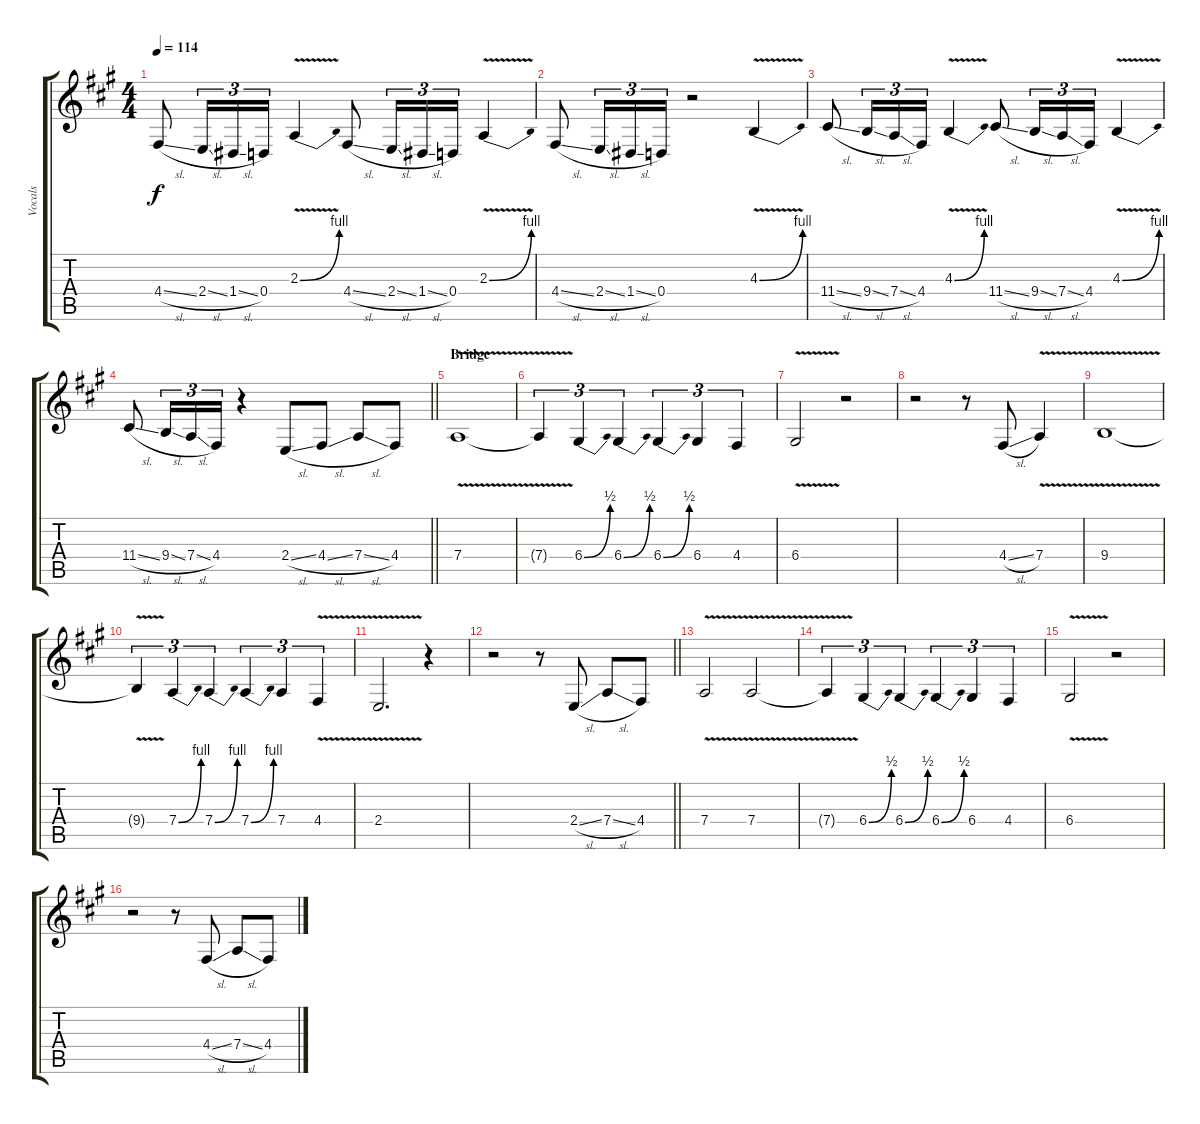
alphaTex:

\track ("Vocals" "Vocals") {instrument clarinet}
\staff {score tabs}
\tuning (E4 B3 G3 D3 A2 E2) {hide}
\ts (4 4)
\tempo 114
\clef g2
\ks a
4.4{sl}.8{dy f} 2.4{sl}.16{tu (3 2)} 1.4{sl}.16{tu (3 2)} 0.4.16{tu (3 2)} 2.3{be (bend 0 0 60 4) v}.4 4.4{sl}.8 2.4{sl}.16{tu (3 2)} 1.4{sl}.16{tu (3 2)} 0.4.16{tu (3 2)} 2.3{be (bend 0 0 60 4) v}.4 |
4.4{sl}.8 2.4{sl}.16{tu (3 2)} 1.4{sl}.16{tu (3 2)} 0.4.16{tu (3 2)} r.2 4.3{be (bend 0 0 60 4) v}.4 |
11.4{sl}.8 9.4{sl}.16{tu (3 2)} 7.4{sl}.16{tu (3 2)} 4.4.16{tu (3 2)} 4.3{be (bend 0 0 60 4) v}.4 11.4{sl}.8 9.4{sl}.16{tu (3 2)} 7.4{sl}.16{tu (3 2)} 4.4.16{tu (3 2)} 4.3{be (bend 0 0 60 4) v}.4 |
\barLineRight lightlight
11.4{sl}.8 9.4{sl}.16{tu (3 2)} 7.4{sl}.16{tu (3 2)} 4.4.16{tu (3 2)} r.4 2.4{sl}.8 4.4{sl}.8 7.4{sl}.8 4.4.8 |
\section ("" "Bridge")
7.4{v}.1 |
7.4{t}.4{tu (3 2)} 6.4{be (bend 0 0 60 2)}.4{tu (3 2)} 6.4{be (bend 0 0 60 2)}.4{tu (3 2)} 6.4{be (bend 0 0 60 2)}.4{tu (3 2)} 6.4.4{tu (3 2)} 4.4.4{tu (3 2)} |
6.4{v}.2 r.2 |
r.2 r.8 4.4{sl}.8 7.4{v}.4 |
9.4{v}.1 |
9.4{t}.4{tu (3 2)} 7.4{be (bend 0 0 60 4)}.4{tu (3 2)} 7.4{be (bend 0 0 60 4)}.4{tu (3 2)} 7.4{be (bend 0 0 60 4)}.4{tu (3 2)} 7.4.4{tu (3 2)} 4.4{v}.4{tu (3 2)} |
2.4{v}.2{d} r.4 |
\barLineRight lightlight
r.2 r.8 2.4{sl}.8 7.4{sl}.8 4.4.8 |
7.4{v}.2 7.4{v}.2 |
7.4{t}.4{tu (3 2)} 6.4{be (bend 0 0 60 2)}.4{tu (3 2)} 6.4{be (bend 0 0 60 2)}.4{tu (3 2)} 6.4{be (bend 0 0 60 2)}.4{tu (3 2)} 6.4.4{tu (3 2)} 4.4.4{tu (3 2)} |
6.4{v}.2 r.2 |
r.2 r.8 4.4{sl}.8 7.4{sl}.8 4.4.8
